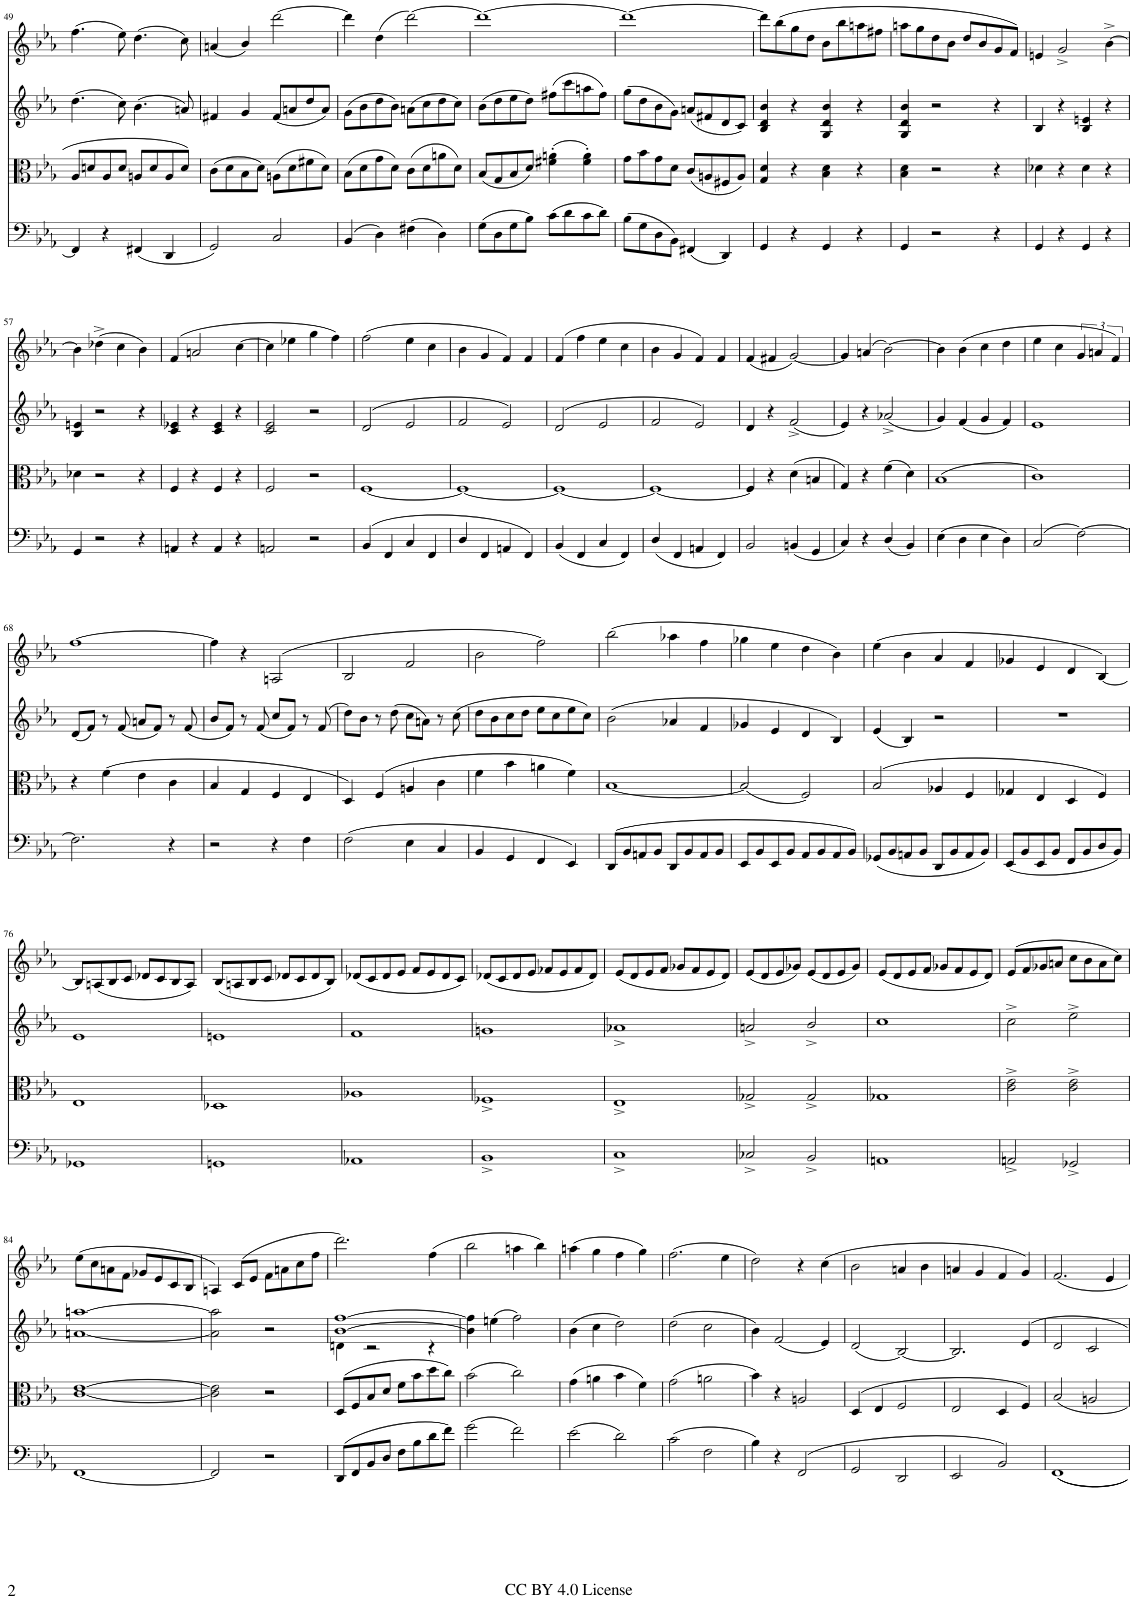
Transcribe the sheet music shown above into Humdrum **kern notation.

**kern	**kern	**kern	**kern
*part4	*part3	*part2	*part1
*staff4	*staff3	*staff2	*staff1
*I"Cello	*I"Viola	*I"Violin II	*I"Violin I
*	*I'Vla	*I'Vln	*I'Vln
!!LO:PB:g=z
*clefF4	*clefC3	*clefG2	*clefG2
*k[b-e-a-]	*k[b-e-a-]	*k[b-e-a-]	*k[b-e-a-]
*M4/4	*M4/4	*M4/4	*M4/4
*met(c)	*met(c)	*met(c)	*met(c)
=49	=49	=49	=49
4FF/]	8A-/L	(>4.dd\	(>4.ff\
.	8dn/	.	.
4r	8A-/	.	.
.	8d/J	8cc\)	8ee-\)
(4FF#X/	8An/L	(>4.b-\	(>4.dd\
.	8d/	.	.
4DD/	8A/	.	.
.	8d/J	8an/)	8cc\)
=50	=50	=50	=50
2GG/)	(>8c\L	4f#X/	(4an/
.	8d\	.	.
.	8B-\	4g/	4b-/)
.	8d\J)	.	.
2C/	(>8An\L	(8f#/L	[2ddd\
.	8d\	8an/	.
.	8f#X\	8dd/	.
.	8d\J)	8a/J)	.
=51	=51	=51	=51
(>4BB-/	(>8B-\L	(>8g\L	4ddd\]
.	8d\	8b-\	.
4D\)	8g\	8dd\	(>4dd\
.	8d\J)	8b-\J)	.
(>4F#X\	(>8c\L	(>8an\L	[2ddd\)
.	8d\	8cc\	.
4D\)	8an\	8dd\	.
.	8d\J)	8cc\J)	.
=52	=52	=52	=52
(>8G\L	(8B-/L	(>8b-\L	1ddd_
8D\	8G/	8dd\	.
8G\	8B-/	8ee-\	.
8B-\J)	8d/J)	8dd\J)	.
(>8c\L	(>4f#X\' 4an\'	(>8ff#X\L	.
8d\	.	8ccc\	.
8c\	4f#\' 4a\')	8aan\	.
8d\J)	.	8ff#\J)	.
=53	=53	=53	=53
(>8B-\L	8g\L	(>8gg\L	1ddd_
8G\	8b-\	8dd\	.
8D\	8g\	8b-\	.
8BB-\J)	8d\J	8g\J)	.
(4FF#X/	(8c/L	(8an/L	.
.	8An/	8f#X/	.
4DD/)	8F#X/	8d/	.
.	8A/J)	8c/J)	.
=54	=54	=54	=54
4GG/	4G/ 4d/	4B-/ 4d/ 4b-/	8ddd\L]
.	.	.	(>8bb-\
4r	4r	4r	8gg\
.	.	.	8dd\J
4GG/	4B-\ 4d\	4G/ 4d/ 4b-/	8b-\L
.	.	.	8bb-\
4r	4r	4r	8aan\
.	.	.	8ff#X\J
=55	=55	=55	=55
4GG/	4B-\ 4d\	4G/ 4d/ 4b-/	8aan\L
.	.	.	8gg\
2r	2r	2r	8dd\
.	.	.	8b-\J
.	.	.	8dd/L
.	.	.	8b-/
4r	4r	4r	8g/
.	.	.	8f/J)
=56	=56	=56	=56
4GG/	4d-X\	4B-/	4en/
4r	4r	4r	2g^/
4GG/	4d-\	4B-/ 4en/	.
4r	4r	4r	[4b-^\
!!LO:LB:g=z
=57	=57	=57	=57
4GG/	4d-X\	4B-/ 4en/	4b-\]
2r	2r	2r	(>4dd-X^\
.	.	.	4cc\
4r	4r	4r	4b-\)
=58	=58	=58	=58
4AAn/	4F/	4c/ 4e-X/	(>4f/
4r	4r	4r	2an/
4AA/	4F/	4c/ 4e-/	.
4r	4r	4r	[4cc\
=59	=59	=59	=59
2AAn/	2F/	2c/ 2e-/	4cc\]
.	.	.	4ee-X\
2r	2r	2r	4gg\
.	.	.	4ff\)
=60	=60	=60	=60
(>4BB-/	[1F	(>2d/	(>2ff\
4FF/	.	.	.
4C/	.	2e-/	4ee-\
4FF/	.	.	4cc\
=61	=61	=61	=61
4D/	1F_	2f/	4b-\
4FF/	.	.	4g/
4AAn/	.	2e-/)	4f/)
4FF/)	.	.	4f/
=62	=62	=62	=62
(4BB-/	1F_	(>2d/	(>4f/
4FF/	.	.	4ff\
4C/	.	2e-/	4ee-\
4FF/)	.	.	4cc\
=63	=63	=63	=63
(4D/	1F_	2f/	4b-\
4FF/	.	.	4g/
4AAn/	.	2e-/)	4f/)
4FF/)	.	.	4f/
=64	=64	=64	=64
2BB-/	4F/]	4d/	(4f/
.	4r	4r	4f#X/
(4BBn/	(>4d\	(2f^/	[2g/)
4GG/	4Bn/	.	.
=65	=65	=65	=65
4C/)	4G/)	4e-/)	4g/]
4r	4r	4r	(>4an/
(4D/	(>4f\	(2a-X^/	[2b-\)
4BB-/)	4d\)	.	.
=66	=66	=66	=66
(>4E-\	(1B-	4g/)	4b-\]
4D\	.	(4f/	(>4b-\
4E-\	.	4g/	4cc\
4D\)	.	4f/)	4dd\
=67	=67	=67	=67
(>2C/	1c)	1e-	4ee-\
.	.	.	4cc\
[2F\)	.	.	6g/
.	.	.	6an/
.	.	.	6f/)
!!LO:LB:g=z
=68	=68	=68	=68
2.F\]	4r	(8d/L	[1ff
.	.	8f/J)	.
.	(>4f\	8r	.
.	.	(8f/	.
.	4e-\	8an/L	.
.	.	8f/J)	.
4r	4c\	8r	.
.	.	(8f/	.
=69	=69	=69	=69
2r	4B-/	8b-/L	4ff\]
.	.	8f/J)	.
.	4G/	8r	4r
.	.	(8f/	.
4r	4F/	8cc/L	(>2An/
.	.	8f/J)	.
4F\	4E-/	8r	.
.	.	(8f/	.
=70	=70	=70	=70
(>2F\	4D/)	8dd\L)	2B-/
.	.	8b-\J	.
.	(>4F/	8r	.
.	.	(>8dd\	.
4E-\	4An/	8cc\L	2f/
.	.	8an\J)	.
4C/	4c\	8r	.
.	.	(>8cc\	.
=71	=71	=71	=71
4BB-/	4f\	8dd\L	2b-\
.	.	8b-\	.
4GG/	4b-\	8cc\	.
.	.	8dd\J	.
4FF/	4an\	8ee-\L	2ff\)
.	.	8cc\	.
4EE-/)	4f\)	8ee-\	.
.	.	8cc\J)	.
=72	=72	=72	=72
(>8DD/L	[1B-	(>2b-\	(>2bb-\
8BB-/	.	.	.
8AAn/	.	.	.
8BB-/J	.	.	.
8DD/L	.	4a-X/	4aa-X\
8BB-/	.	.	.
8AA/	.	4f/	4ff\
8BB-/J	.	.	.
=73	=73	=73	=73
8EE-/L	(2B-/]	4g-X/	4gg-X\
8BB-/	.	.	.
8EE-/	.	4e-/	4ee-\
8BB-/J	.	.	.
8AA-/L	2F/)	4d/	4dd\
8BB-/	.	.	.
8AA-/	.	4B-/)	4b-\)
8BB-/J)	.	.	.
=74	=74	=74	=74
(8GG-X/L	(>2B-/	(4e-/	(>4ee-\
8BB-/	.	.	.
8AAn/	.	4B-/)	4b-\
8BB-/J	.	.	.
8DD/L	4A-X/	2r	4a-/
8BB-/	.	.	.
8AA/	4F/	.	4f/
8BB-/J)	.	.	.
=75	=75	=75	=75
(8EE-/L	4G-X/	1r	4g-X/
8BB-/	.	.	.
8EE-/	4E-/	.	4e-/
8BB-/J	.	.	.
8FF/L	4D/	.	4d/
8BB-/	.	.	.
8D/	4F/)	.	[4B-/)
8BB-/J)	.	.	.
!!LO:LB:g=z
=76	=76	=76	=76
1GG-X	1E-	1e-	8B-/L]
.	.	.	(8An/
.	.	.	8B-/
.	.	.	8c/J
.	.	.	8d-X/L
.	.	.	8c/
.	.	.	8B-/
.	.	.	8A/J)
=77	=77	=77	=77
1GGn	1D-X	1en	(8B-/L
.	.	.	8An/
.	.	.	8B-/
.	.	.	8c/J
.	.	.	8d-X/L
.	.	.	8c/
.	.	.	8d-/
.	.	.	8B-/J)
=78	=78	=78	=78
1AA-X	1A-X	1f	(8d-X/L
.	.	.	8c/
.	.	.	8d-/
.	.	.	8e-/J
.	.	.	8f/L
.	.	.	8e-/
.	.	.	8d-/
.	.	.	8c/J)
=79	=79	=79	=79
1BB-^	1F-X^	1gn	(8d-X/L
.	.	.	8c/
.	.	.	8d-/
.	.	.	8e-/J
.	.	.	8f-X/L
.	.	.	8e-/
.	.	.	8f-/
.	.	.	8d-/J)
=80	=80	=80	=80
1C^	1E-^	1a-X^	(8e-/L
.	.	.	8d/
.	.	.	8e-/
.	.	.	8f/J
.	.	.	8g-X/L
.	.	.	8f/
.	.	.	8e-/
.	.	.	8d/J)
=81	=81	=81	=81
2C-X^/	2G-X^/	2an^/	(8e-/L
.	.	.	8d/
.	.	.	8e-/
.	.	.	8g-X/J)
2BB-^/	2G-^/	2b-^/	(8e-/L
.	.	.	8d/
.	.	.	8e-/
.	.	.	8g-/J)
=82	=82	=82	=82
1AAn	1G-X	1cc	(8e-/L
.	.	.	8d/
.	.	.	8e-/
.	.	.	8f/J
.	.	.	8g-X/L
.	.	.	8f/
.	.	.	8e-/
.	.	.	8d/J)
=83	=83	=83	=83
2AAn^/	2c\^ 2e-\^	2cc^\	(>8e-/L
.	.	.	8f/
.	.	.	8g-X/
.	.	.	8an/J
2GG-X^/	2c\^ 2e-\^	2ee-^\	8cc\L
.	.	.	8b-\
.	.	.	8a\
.	.	.	8cc\J)
!!LO:LB:g=z
=84	=84	=84	=84
[1FF	[1c [1e-	[1an [1aan	(>8ee-\L
.	.	.	8cc\
.	.	.	8an\
.	.	.	8f\J
.	.	.	8g-X/L
.	.	.	8e-/
.	.	.	8c/
.	.	.	8B-/J
=85	=85	=85	=85
2FF/]	2c\] 2e-\]	2a\] 2aa\]	4An/)
.	.	.	(>8c/L
.	.	.	8e-/J
2r	2r	2r	8f\L
.	.	.	8an\
.	.	.	8cc\
.	.	.	8ff\J
=86	=86	=86	=86
*	*	*^	*
(>8DD/L	(>8D/L	[1b- [1ff	4dn\	2.ddd\)
8FF/	8F/	.	.	.
8BB-/	8B-/	.	2r	.
8D/J	8d/J	.	.	.
8F\L	8f\L	.	.	.
8B-\	8b-\	.	.	.
8d\	8dd\	.	4r	(>4ff\
8f\J)	8cc\J)	.	.	.
*	*	*v	*v	*
=87	=87	=87	=87
(>2g\	(>2b-\	4b-\] 4ff\]	2bb-\
.	.	(>4een\	.
2f\)	2cc\)	2ff\)	4aan\
.	.	.	4bb-\)
=88	=88	=88	=88
(>2e-\	(>4g\	(>4b-\	(>4aan\
.	4an\	4cc\	4gg\
2d\)	4b-\	2dd\)	4ff\
.	4f\)	.	4gg\)
=89	=89	=89	=89
(>2c\	(>2g\	(>2dd\	(>2.ff\
2F\	2an\	2cc\	.
.	.	.	4ee-\
=90	=90	=90	=90
4B-\)	4b-\)	4b-\)	2dd\)
4r	4r	(2f/	.
(>2FF/	2An/	.	4r
.	.	4e-/)	(>4cc\
=91	=91	=91	=91
2GG/	(>4D/	(2d/	2b-\
.	4E-/	.	.
2DD/	2F/	[2B-/)	4an/
.	.	.	4b-\
=92	=92	=92	=92
2EE-/	2E-/	2.B-/]	4an/
.	.	.	4g/
2BB-/)	4D/	.	4f/
.	4F/)	4e-/	4g/)
=93	=93	=93	=93
1FF	2B-/	2d/	2.f/
.	2An/	2c/	.
.	.	.	4e-/
=	=	=	=
*-	*-	*-	*-
